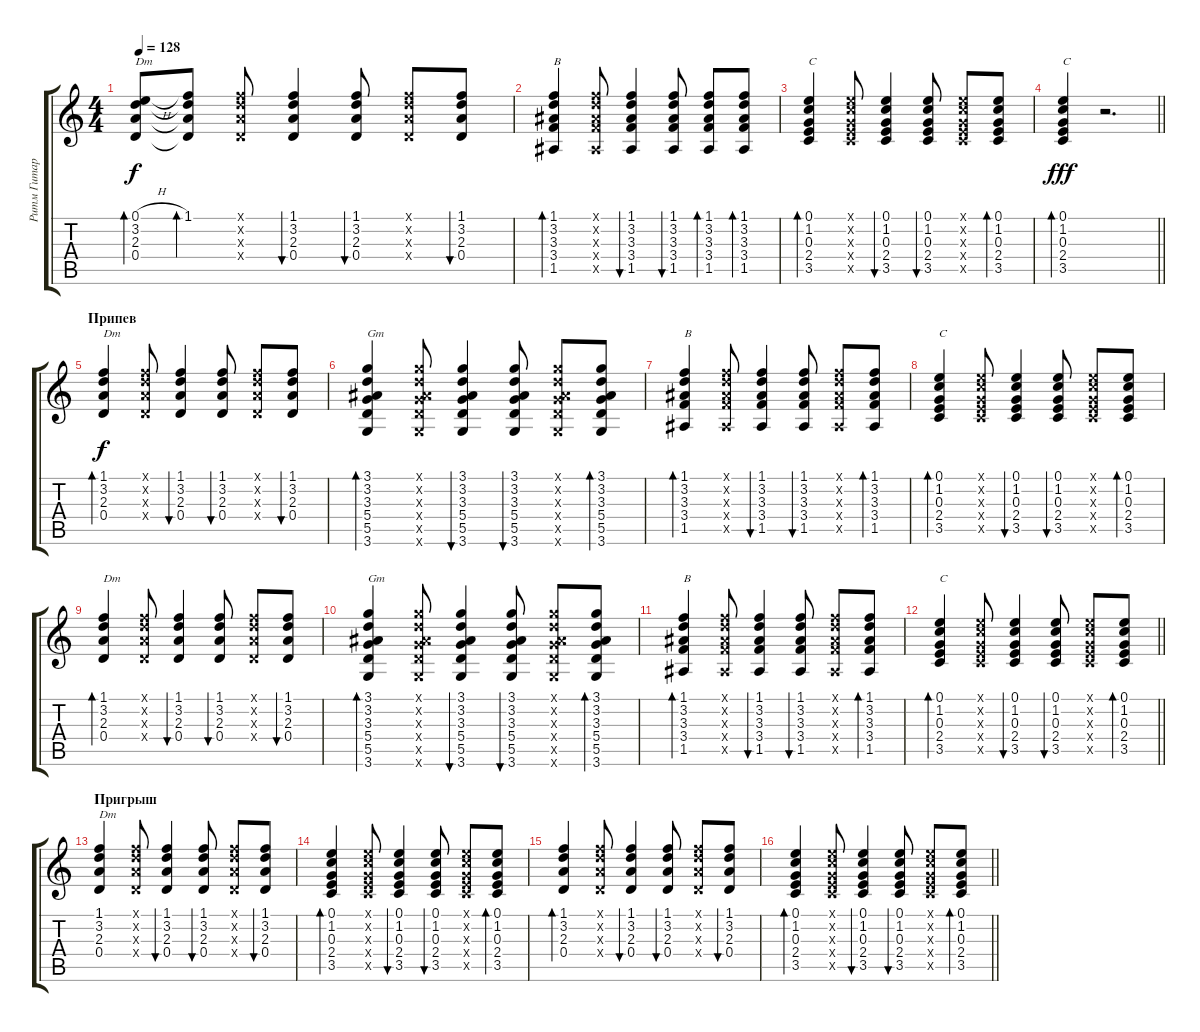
\track ("Ритм Гитара" "Ритм Гитар") {instrument acousticguitarsteel}
\staff {score tabs}
\tuning (E4 B3 G3 D3 A2 E2) {hide}
\ts (4 4)
\tempo 128
\clef g2
\ks c
(0.1{h} 3.2 2.3 0.4).8{bd 60 txt "Dm" dy f} (1.1 3.2{t} 2.3{t} 0.4{t}).8{bd 60} (1.1{x} 3.2{x} 2.3{x} 0.4{x}).8 (1.1 3.2 2.3 0.4).4{bu 60} (1.1 3.2 2.3 0.4).8{bu 60} (1.1{x} 3.2{x} 2.3{x} 0.4{x}).8 (1.1 3.2 2.3 0.4).8{bu 60} |
(1.1 3.2 3.3 3.4 1.5).4{bd 60 txt "B"} (1.1{x} 3.2{x} 3.3{x} 3.4{x} 1.5{x}).8 (1.1 3.2 3.3 3.4 1.5).4{bu 60} (1.1 3.2 3.3 3.4 1.5).8{bu 60} (1.1 3.2 3.3 3.4 1.5).8{bd 60} (1.1 3.2 3.3 3.4 1.5).8{bd 60} |
(0.1 1.2 0.3 2.4 3.5).4{bd 60 txt "C"} (0.1{x} 1.2{x} 0.3{x} 2.4{x} 3.5{x}).8 (0.1 1.2 0.3 2.4 3.5).4{bu 120} (0.1 1.2 0.3 2.4 3.5).8{bu 30} (0.1{x} 1.2{x} 0.3{x} 2.4{x} 3.5{x}).8 (0.1 1.2 0.3 2.4 3.5).8{bd 30} |
\barLineRight lightlight
(0.1 1.2 0.3 2.4 3.5).4{bd 60 txt "C" dy fff} r.2{d} |
\section ("" "Припев")
(1.1 3.2 2.3 0.4).4{bd 60 txt "Dm" dy f} (1.1{x} 3.2{x} 2.3{x} 0.4{x}).8 (1.1 3.2 2.3 0.4).4{bu 60} (1.1 3.2 2.3 0.4).8{bu 60} (1.1{x} 3.2{x} 2.3{x} 0.4{x}).8 (1.1 3.2 2.3 0.4).8{bu 60} |
(3.1 3.2 3.3 5.4 5.5 3.6).4{bd 60 txt "Gm"} (3.1{x} 3.2{x} 3.3{x} 5.4{x} 5.5{x} 3.6{x}).8 (3.1 3.2 3.3 5.4 5.5 3.6).4{bu 60} (3.1 3.2 3.3 5.4 5.5 3.6).8{bu 60} (3.1{x} 3.2{x} 3.3{x} 5.4{x} 5.5{x} 3.6{x}).8 (3.1 3.2 3.3 5.4 5.5 3.6).8{bd 60} |
(1.1 3.2 3.3 3.4 1.5).4{bd 60 txt "B"} (1.1{x} 3.2{x} 3.3{x} 3.4{x} 1.5{x}).8 (1.1 3.2 3.3 3.4 1.5).4{bu 60} (1.1 3.2 3.3 3.4 1.5).8{bu 60} (1.1{x} 3.2{x} 3.3{x} 3.4{x} 1.5{x}).8 (1.1 3.2 3.3 3.4 1.5).8{bd 60} |
(0.1 1.2 0.3 2.4 3.5).4{bd 60 txt "C"} (0.1{x} 1.2{x} 0.3{x} 2.4{x} 3.5{x}).8 (0.1 1.2 0.3 2.4 3.5).4{bu 120} (0.1 1.2 0.3 2.4 3.5).8{bu 30} (0.1{x} 1.2{x} 0.3{x} 2.4{x} 3.5{x}).8 (0.1 1.2 0.3 2.4 3.5).8{bd 30} |
(1.1 3.2 2.3 0.4).4{bd 60 txt "Dm"} (1.1{x} 3.2{x} 2.3{x} 0.4{x}).8 (1.1 3.2 2.3 0.4).4{bu 60} (1.1 3.2 2.3 0.4).8{bu 60} (1.1{x} 3.2{x} 2.3{x} 0.4{x}).8 (1.1 3.2 2.3 0.4).8{bu 60} |
(3.1 3.2 3.3 5.4 5.5 3.6).4{bd 60 txt "Gm"} (3.1{x} 3.2{x} 3.3{x} 5.4{x} 5.5{x} 3.6{x}).8 (3.1 3.2 3.3 5.4 5.5 3.6).4{bu 60} (3.1 3.2 3.3 5.4 5.5 3.6).8{bu 60} (3.1{x} 3.2{x} 3.3{x} 5.4{x} 5.5{x} 3.6{x}).8 (3.1 3.2 3.3 5.4 5.5 3.6).8{bd 60} |
(1.1 3.2 3.3 3.4 1.5).4{bd 60 txt "B"} (1.1{x} 3.2{x} 3.3{x} 3.4{x} 1.5{x}).8 (1.1 3.2 3.3 3.4 1.5).4{bu 60} (1.1 3.2 3.3 3.4 1.5).8{bu 60} (1.1{x} 3.2{x} 3.3{x} 3.4{x} 1.5{x}).8 (1.1 3.2 3.3 3.4 1.5).8{bd 60} |
\barLineRight lightlight
(0.1 1.2 0.3 2.4 3.5).4{bd 60 txt "C"} (0.1{x} 1.2{x} 0.3{x} 2.4{x} 3.5{x}).8 (0.1 1.2 0.3 2.4 3.5).4{bu 120} (0.1 1.2 0.3 2.4 3.5).8{bu 30} (0.1{x} 1.2{x} 0.3{x} 2.4{x} 3.5{x}).8 (0.1 1.2 0.3 2.4 3.5).8{bd 30} |
\section ("" "Пригрыш")
(1.1 3.2 2.3 0.4).4{txt "Dm"} (1.1{x} 3.2{x} 2.3{x} 0.4{x}).8 (1.1 3.2 2.3 0.4).4{bu 60} (1.1 3.2 2.3 0.4).8{bu 60} (1.1{x} 3.2{x} 2.3{x} 0.4{x}).8 (1.1 3.2 2.3 0.4).8{bu 60} |
(0.1 1.2 0.3 2.4 3.5).4{bd 60} (0.1{x} 1.2{x} 0.3{x} 2.4{x} 3.5{x}).8 (0.1 1.2 0.3 2.4 3.5).4{bu 120} (0.1 1.2 0.3 2.4 3.5).8{bu 30} (0.1{x} 1.2{x} 0.3{x} 2.4{x} 3.5{x}).8 (0.1 1.2 0.3 2.4 3.5).8{bd 30} |
(1.1 3.2 2.3 0.4).4{bd 60} (1.1{x} 3.2{x} 2.3{x} 0.4{x}).8 (1.1 3.2 2.3 0.4).4{bu 60} (1.1 3.2 2.3 0.4).8{bu 60} (1.1{x} 3.2{x} 2.3{x} 0.4{x}).8 (1.1 3.2 2.3 0.4).8{bu 60} |
\barLineRight lightlight
(0.1 1.2 0.3 2.4 3.5).4{bd 60} (0.1{x} 1.2{x} 0.3{x} 2.4{x} 3.5{x}).8 (0.1 1.2 0.3 2.4 3.5).4{bu 120} (0.1 1.2 0.3 2.4 3.5).8{bu 30} (0.1{x} 1.2{x} 0.3{x} 2.4{x} 3.5{x}).8 (0.1 1.2 0.3 2.4 3.5).8{bd 30}
